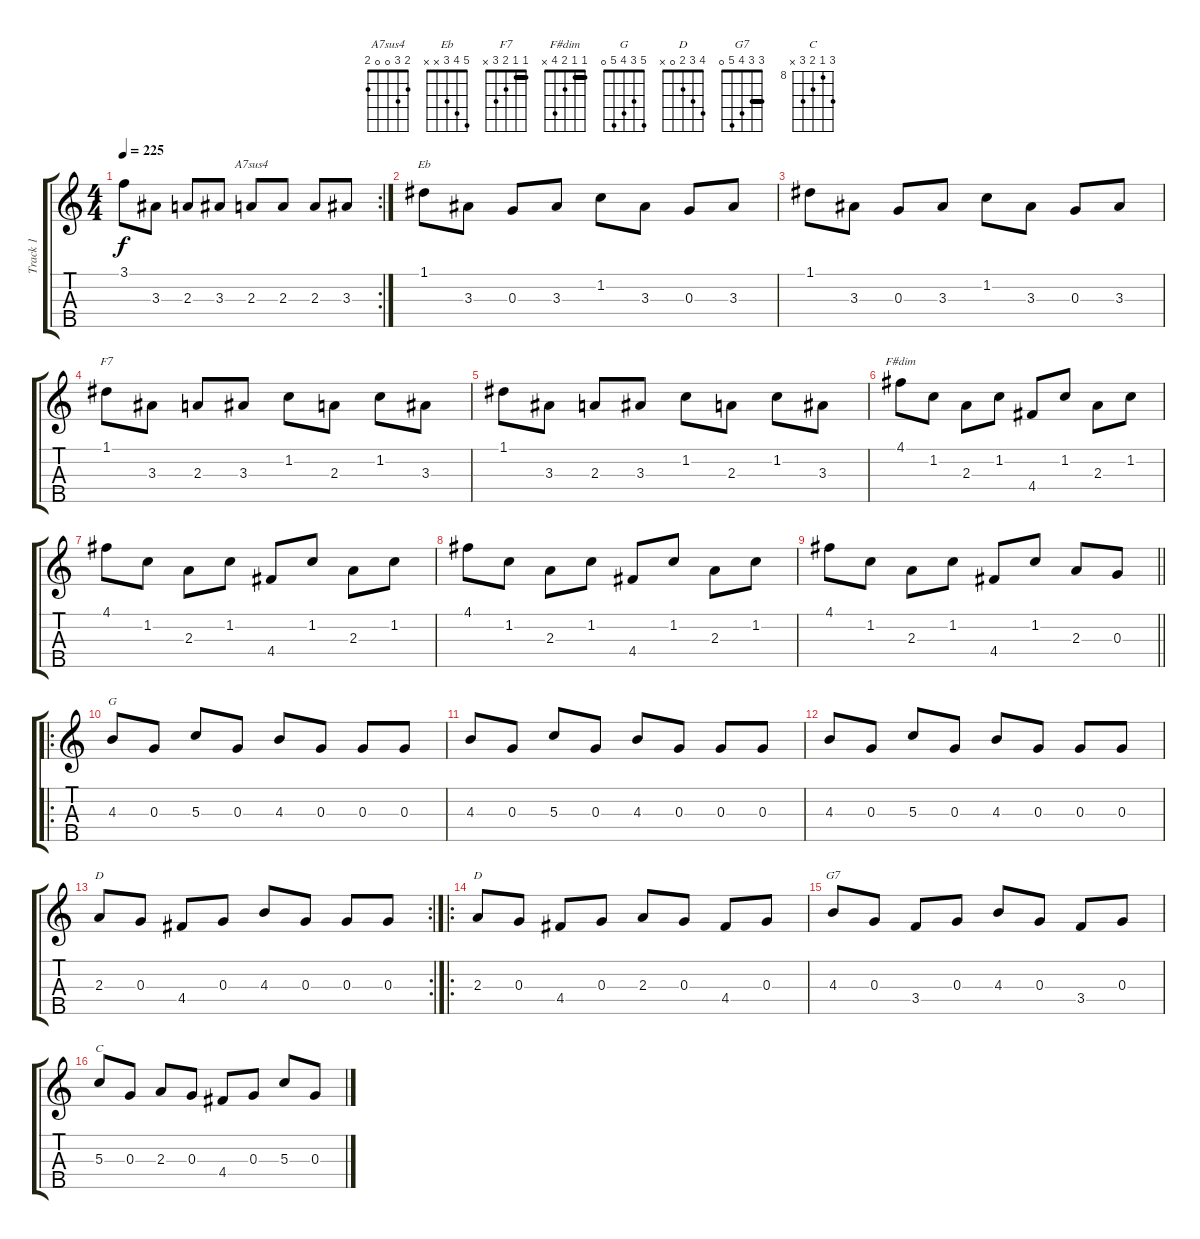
\track ("Track 1" "Track 1") {instrument banjo}
\staff {score tabs}
\tuning (D4 B3 G3 D3 G4) {hide}
\displaytranspose 12
\chord ("A7sus4" 2 3 0 0 2)
\chord ("Eb" 5 4 3 x x)
\chord ("F7" 1 1 2 3 x) {barre 1}
\chord ("F#dim" 1 1 2 4 x) {barre 1}
\chord ("G" 5 3 4 5 0)
\chord ("D" 4 3 2 x x)
\chord ("D" 4 3 2 0 x)
\chord ("G7" 3 3 4 5 0) {barre 3}
\chord ("C" 10 8 9 10 x) {firstfret 8}
\rc 2
\ts (4 4)
\tempo 225
\clef g2
\ks c
3.1.8{dy f} 3.3.8 2.3.8 3.3.8 2.3.8{ch "A7sus4"} 2.3.8 2.3.8 3.3.8 |
1.1.8{ch "Eb"} 3.3.8 0.3.8 3.3.8 1.2.8 3.3.8 0.3.8 3.3.8 |
1.1.8 3.3.8 0.3.8 3.3.8 1.2.8 3.3.8 0.3.8 3.3.8 |
1.1.8{ch "F7"} 3.3.8 2.3.8 3.3.8 1.2.8 2.3.8 1.2.8 3.3.8 |
1.1.8 3.3.8 2.3.8 3.3.8 1.2.8 2.3.8 1.2.8 3.3.8 |
4.1.8{ch "F#dim"} 1.2.8 2.3.8 1.2.8 4.4.8 1.2.8 2.3.8 1.2.8 |
4.1.8 1.2.8 2.3.8 1.2.8 4.4.8 1.2.8 2.3.8 1.2.8 |
4.1.8 1.2.8 2.3.8 1.2.8 4.4.8 1.2.8 2.3.8 1.2.8 |
\barLineRight lightlight
4.1.8 1.2.8 2.3.8 1.2.8 4.4.8 1.2.8 2.3.8 0.3.8 |
\ro
4.3.8{ch "G"} 0.3.8 5.3.8 0.3.8 4.3.8 0.3.8 0.3.8 0.3.8 |
4.3.8 0.3.8 5.3.8 0.3.8 4.3.8 0.3.8 0.3.8 0.3.8 |
4.3.8 0.3.8 5.3.8 0.3.8 4.3.8 0.3.8 0.3.8 0.3.8 |
\rc 2
2.3.8{ch "D"} 0.3.8 4.4.8 0.3.8 4.3.8 0.3.8 0.3.8 0.3.8 |
\ro
2.3.8{ch "D"} 0.3.8 4.4.8 0.3.8 2.3.8 0.3.8 4.4.8 0.3.8 |
4.3.8{ch "G7"} 0.3.8 3.4.8 0.3.8 4.3.8 0.3.8 3.4.8 0.3.8 |
5.3.8{ch "C"} 0.3.8 2.3.8 0.3.8 4.4.8 0.3.8 5.3.8 0.3.8
